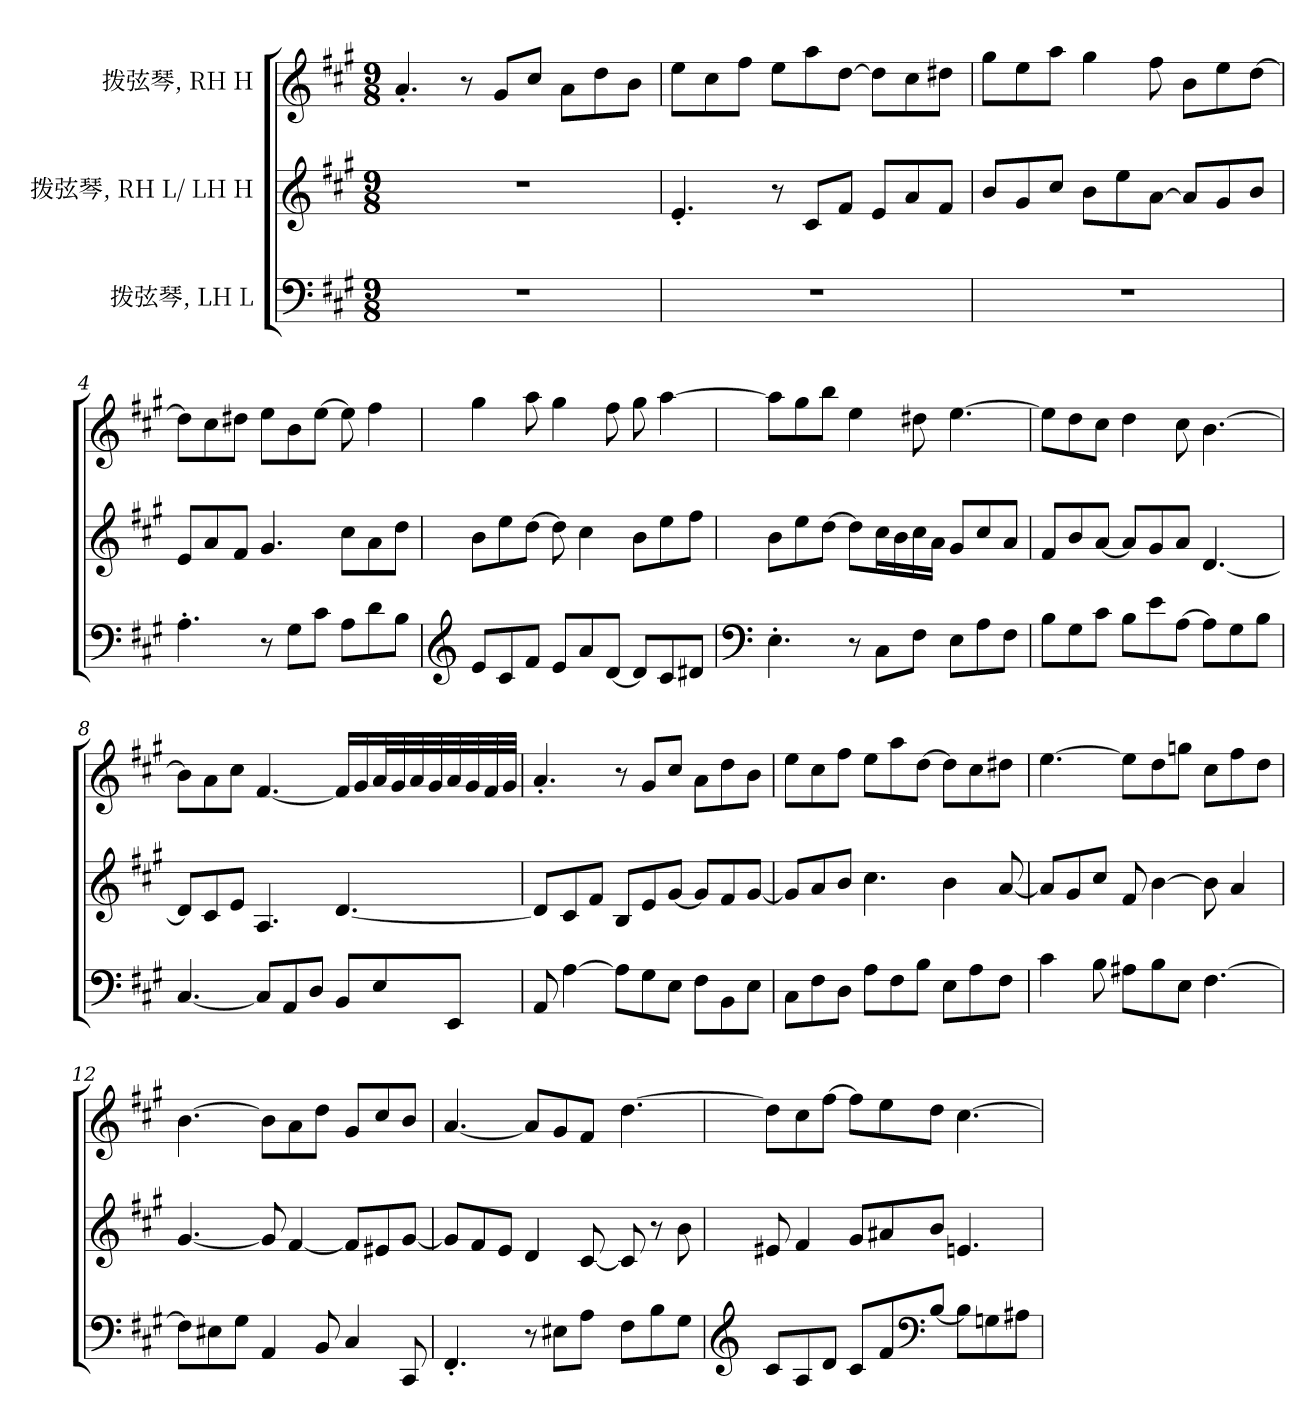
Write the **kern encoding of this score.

**kern	**kern	**kern
*part3	*part2	*part1
*staff3	*staff2	*staff1
*I"拨弦琴, LH L	*I"拨弦琴, RH L/ LH H	*I"拨弦琴, RH H
*clefF4	*clefG2	*clefG2
*k[f#c#g#]	*k[f#c#g#]	*k[f#c#g#]
*M9/8	*M9/8	*M9/8
*MM107	*MM107	*MM107
=1	=1	=1
8%9r	8%9r	4.a'/
.	.	8r
.	.	8g#/L
.	.	8cc#/J
.	.	8a\L
.	.	8dd\
.	.	8b\J
=2	=2	=2
8%9r	4.e'/	8ee\L
.	.	8cc#\
.	.	8ff#\J
.	8r	8ee\L
.	8c#/L	8aa\
.	8f#/J	[8dd\J
.	8e/L	8dd\L]
.	8a/	8cc#\
.	8f#/J	8dd#X\J
=3	=3	=3
8%9r	8b/L	8gg#\L
.	8g#/	8ee\
.	8cc#/J	8aa\J
.	8b\L	4gg#\
.	8ee\	.
.	[8a\J	8ff#\
.	8a/L]	8b\L
.	8g#/	8ee\
.	8b/J	[8dd\J
!!LO:LB:g=z
=4	=4	=4
4.A'\	8e/L	8dd\L]
.	8a/	8cc#\
.	8f#/J	8dd#X\J
8r	4.g#/	8ee\L
8G#\L	.	8b\
8c#\J	.	[8ee\J
8A\L	8cc#\L	8ee\]
8d\	8a\	4ff#\
8B\J	8dd\J	.
=5	=5	=5
*clefG2	*	*
8e/L	8b\L	4gg#\
8c#/	8ee\	.
8f#/J	[8dd\J	8aa\
8e/L	8dd\]	4gg#\
8a/	4cc#\	.
[8d/J	.	8ff#\
8d/L]	8b\L	8gg#\
8c#/	8ee\	[4aa\
8d#X/J	8ff#\J	.
=6	=6	=6
*clefF4	*	*
4.E'\	8b\L	8aa\L]
.	8ee\	8gg#\
.	[8dd\J	8bb\J
8r	8dd\L]	4ee\
8C#\L	16cc#\L	.
.	16b\	.
8F#\J	16cc#\	8dd#X\
.	16a\JJ	.
8E\L	8g#/L	[4.ee\
8A\	8cc#/	.
8F#\J	8a/J	.
!!LO:LB:g=z
=7	=7	=7
8B\L	8f#/L	8ee\L]
8G#\	8b/	8dd\
8c#\J	[8a/J	8cc#\J
8B\L	8a/L]	4dd\
8e\	8g#/	.
[8A\J	8a/J	8cc#\
8A\L]	[4.d/	[4.b\
8G#\	.	.
8B\J	.	.
=8	=8	=8
[4.C#/	8d/L]	8b\L]
.	8c#/	8a\
.	8e/J	8cc#\J
8C#/L]	4.A/	[4.f#/
8AA/	.	.
8D/J	.	.
8BB/L	[4.d/	16f#/LL]
.	.	16g#/
8E/	.	32a/L
.	.	32g#/
.	.	32a/
.	.	32g#/
8EE/J	.	32a/
.	.	32g#/
.	.	32f#/
.	.	32g#/JJJ
=9	=9	=9
8AA/	8d/L]	4.a'/
[4A\	8c#/	.
.	8f#/J	.
8A\L]	8B/L	8r
8G#\	8e/	8g#/L
8E\J	[8g#/J	8cc#/J
8F#\L	8g#/L]	8a\L
8BB\	8f#/	8dd\
8E\J	[8g#/J	8b\J
!!LO:LB:g=z
=10	=10	=10
8C#\L	8g#/L]	8ee\L
8F#\	8a/	8cc#\
8D\J	8b/J	8ff#\J
8A\L	4.cc#\	8ee\L
8F#\	.	8aa\
8B\J	.	[8dd\J
8E\L	4b\	8dd\L]
8A\	.	8cc#\
8F#\J	[8a/	8dd#X\J
=11	=11	=11
4c#\	8a/L]	[4.ee\
.	8g#/	.
8B\	8cc#/J	.
8A#X\L	8f#/	8ee\L]
8B\	[4b\	8dd\
8E\J	.	8ggn\J
[4.F#\	8b\]	8cc#\L
.	4a/	8ff#\
.	.	8dd\J
=12	=12	=12
8F#\L]	[4.g#/	[4.b\
8E#X\	.	.
8G#\J	.	.
4AA/	8g#/]	8b\L]
.	[4f#/	8a\
8BB/	.	8dd\J
4C#/	8f#/L]	8g#/L
.	8e#X/	8cc#/
8CC#/	[8g#/J	8b/J
!!LO:PB:g=z
=13	=13	=13
4.FF#'/	8g#/L]	[4.a/
.	8f#/	.
.	8e/J	.
8r	4d/	8a/L]
8E#X\L	.	8g#/
8A\J	[8c#/	8f#/J
8F#\L	8c#/]	[4.dd\
8B\	8r	.
8G#\J	8b\	.
=14	=14	=14
*clefG2	*	*
8c#/L	8e#X/	8dd\L]
8A/	4f#/	8cc#\
8d/J	.	[8ff#\J
8c#/L	8g#/L	8ff#\L]
8f#/	8a#X/	8ee\
*clefF4	*	*
[8B/J	8b/J	8dd\J
8B\L]	4.en/	[4.cc#\
8Gn\	.	.
8A#X\J	.	.
=	=	=
*-	*-	*-
